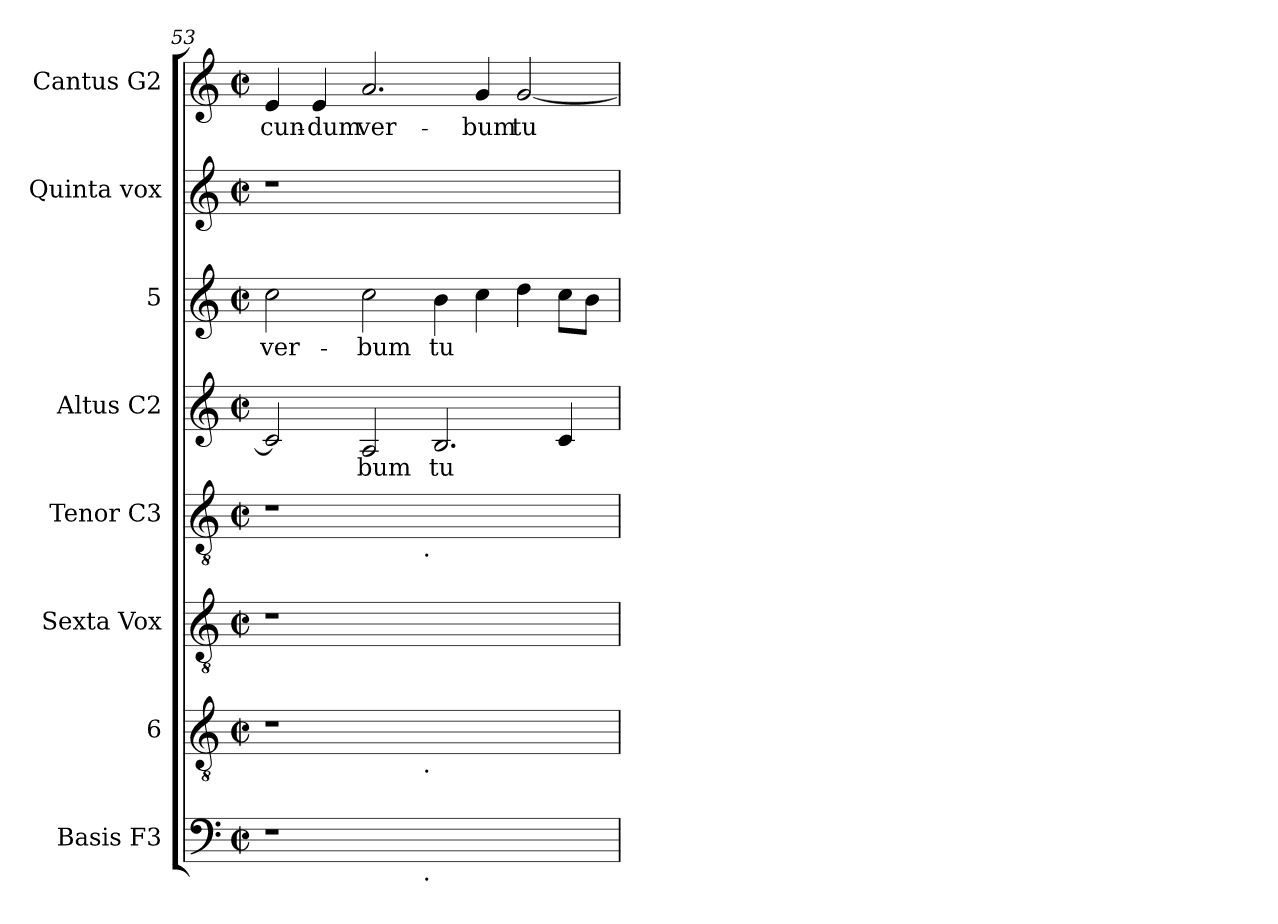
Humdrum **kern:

**kern	**kern	**kern	**kern	**kern	**text	**kern	**text	**kern	**kern	**text
*part8	*part7	*part6	*part5	*part4	*part4	*part3	*part3	*part2	*part1	*part1
*staff8	*staff7	*staff6	*staff5	*staff4	*staff4	*staff3	*staff3	*staff2	*staff1	*staff1
*I"Basis  F3	*I"6	*I"Sexta  Vox	*I"Tenor  C3	*I"Altus  C2	*	*I"5	*	*I"Quinta  vox	*I"Cantus  G2	*
*I'B	*	*	*I'T	*I'A	*	*	*	*	*I'C	*
*clefF4	*clefGv2	*clefGv2	*clefGv2	*clefG2	*	*clefG2	*	*clefG2	*clefG2	*
*k[]	*k[]	*k[]	*k[]	*k[]	*	*k[]	*	*k[]	*k[]	*
*C:	*C:	*C:	*C:	*C:	*	*C:	*	*C:	*C:	*
*M2/2	*M2/2	*M2/2	*M2/2	*M2/2	*	*M2/2	*	*M2/2	*M2/2	*
*met(c|)	*met(c|)	*met(c|)	*met(c|)	*met(c|)	*	*met(c|)	*	*met(c|)	*met(c|)	*
=53	=53	=53	=53	=53	=53	=53	=53	=53	=53	=53
!	!	!	!	!	!LO:LY:b:cj	!	!LO:LY:b:cj	!	!	!LO:LY:b:cj
*^	*^	*	*^	*	*	*	*	*	*	*
1r	2ryy	1r	2ryy	1r	1r	2ryy	2c/]	--	2cc\	ver-	1r	4e/	-cun-
!	!	!	!	!	!	!	!	!	!	!	!	!	!LO:LY:b:cj
.	.	.	.	.	.	.	.	.	.	.	.	4e/	-dum
!	!	!	!	!	!	!	!	!LO:LY:b:cj	!	!LO:LY:b:cj	!	!	!LO:LY:b:cj
.	4...ryy	.	4...ryy	.	.	4...ryy	2A/	-bum	2cc\	-bum	.	2.a/	ver-
!	!	!	!	!	!	!LO:TX:b:t=.	!	!	!	!	!	!	!
!	!	!	!LO:TX:b:t=.	!	!	!	!	!	!	!	!	!	!
!	!LO:TX:b:t=.	!	!	!	!	!	!	!	!	!	!	!	!
.	1ryy	.	1ryy	.	.	1ryy	.	.	.	.	.	.	.
!	!	!	!	!	!	!	!	!LO:LY:b:cj	!	!LO:LY:b:cj	!	!	!
1ryy	.	1ryy	.	1ryy	1ryy	.	2.B/	tu-	4b\	tu-	1ryy	.	.
!	!	!	!	!	!	!	!	!	!	!LO:LY:b:cj	!	!	!LO:LY:b:cj
.	.	.	.	.	.	.	.	.	4cc\	--	.	4g/	-bum
!	!	!	!	!	!	!	!	!	!	!LO:LY:b:cj	!	!	!LO:LY:b:cj
.	.	.	.	.	.	.	.	.	4dd\	--	.	[<2g/	tu-
!	!	!	!	!	!	!	!	!LO:LY:b:cj	!	!LO:LY:b:cj	!	!	!
.	.	.	.	.	.	.	4c/	--	8cc\L	--	.	.	.
!	!	!	!	!	!	!	!	!	!	!LO:LY:b:cj	!	!	!
.	.	.	.	.	.	.	.	.	8b\J	--	.	.	.
.	32ryy	.	32ryy	.	.	32ryy	.	.	.	.	.	.	.
*v	*v	*	*	*	*v	*v	*	*	*	*	*	*	*
*	*v	*v	*	*	*	*	*	*	*	*	*
=	=	=	=	=	=	=	=	=	=	=
*-	*-	*-	*-	*-	*-	*-	*-	*-	*-	*-
